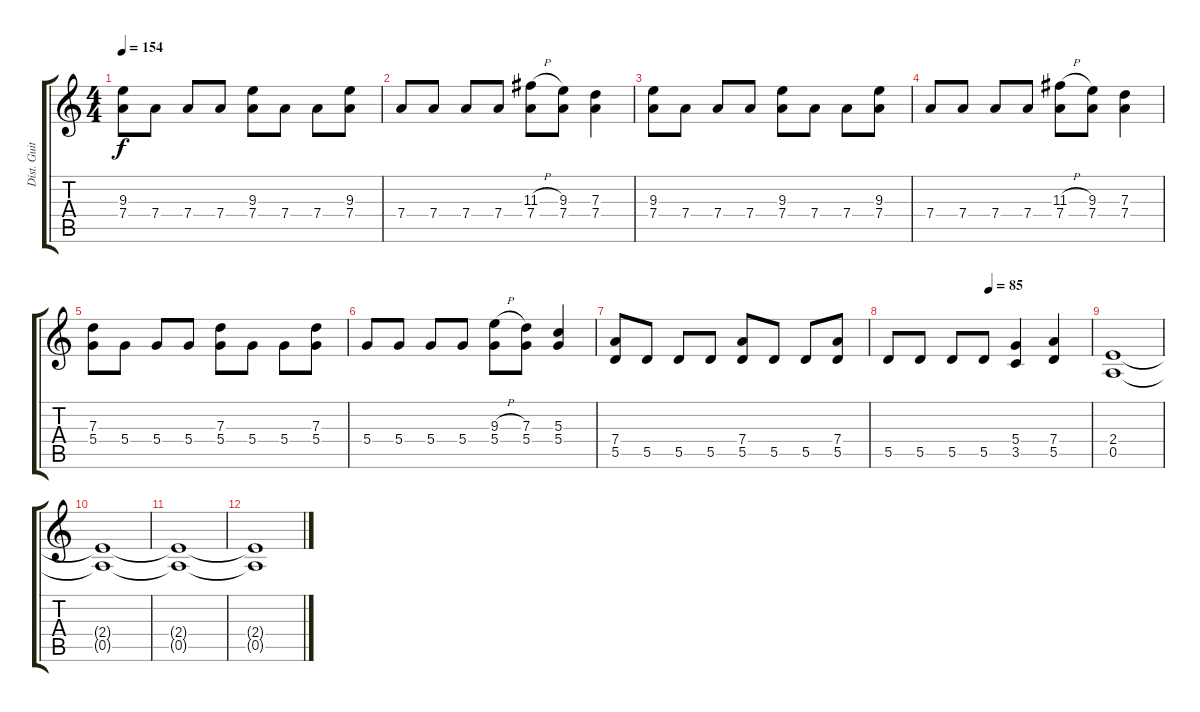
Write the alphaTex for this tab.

\track ("Dist. Guitar 2" "Dist. Guit") {instrument distortionguitar}
\staff {score tabs}
\tuning (E4 B3 G3 D3 A2 E2) {hide}
\ts (4 4)
\tempo 154
\clef g2
\ks c
(9.3 7.4).8{dy f} 7.4.8 7.4.8 7.4.8 (9.3 7.4).8 7.4.8 7.4.8 (9.3 7.4).8 |
7.4.8 7.4.8 7.4.8 7.4.8 (11.3{h} 7.4).8 (9.3 7.4).8 (7.3 7.4).4 |
(9.3 7.4).8 7.4.8 7.4.8 7.4.8 (9.3 7.4).8 7.4.8 7.4.8 (9.3 7.4).8 |
7.4.8 7.4.8 7.4.8 7.4.8 (11.3{h} 7.4).8 (9.3 7.4).8 (7.3 7.4).4 |
(7.3 5.4).8 5.4.8 5.4.8 5.4.8 (7.3 5.4).8 5.4.8 5.4.8 (7.3 5.4).8 |
5.4.8 5.4.8 5.4.8 5.4.8 (9.3{h} 5.4).8 (7.3 5.4).8 (5.3 5.4).4 |
(7.4 5.5).8 5.5.8 5.5.8 5.5.8 (7.4 5.5).8 5.5.8 5.5.8 (7.4 5.5).8 |
\tempo (85 0.5)
5.5.8 5.5.8 5.5.8 5.5.8 (5.4 3.5).4 (7.4 5.5).4 |
(2.4 0.5).1 |
(2.4{t} 0.5{t}).1 |
(2.4{t} 0.5{t}).1 |
(2.4{t} 0.5{t}).1
